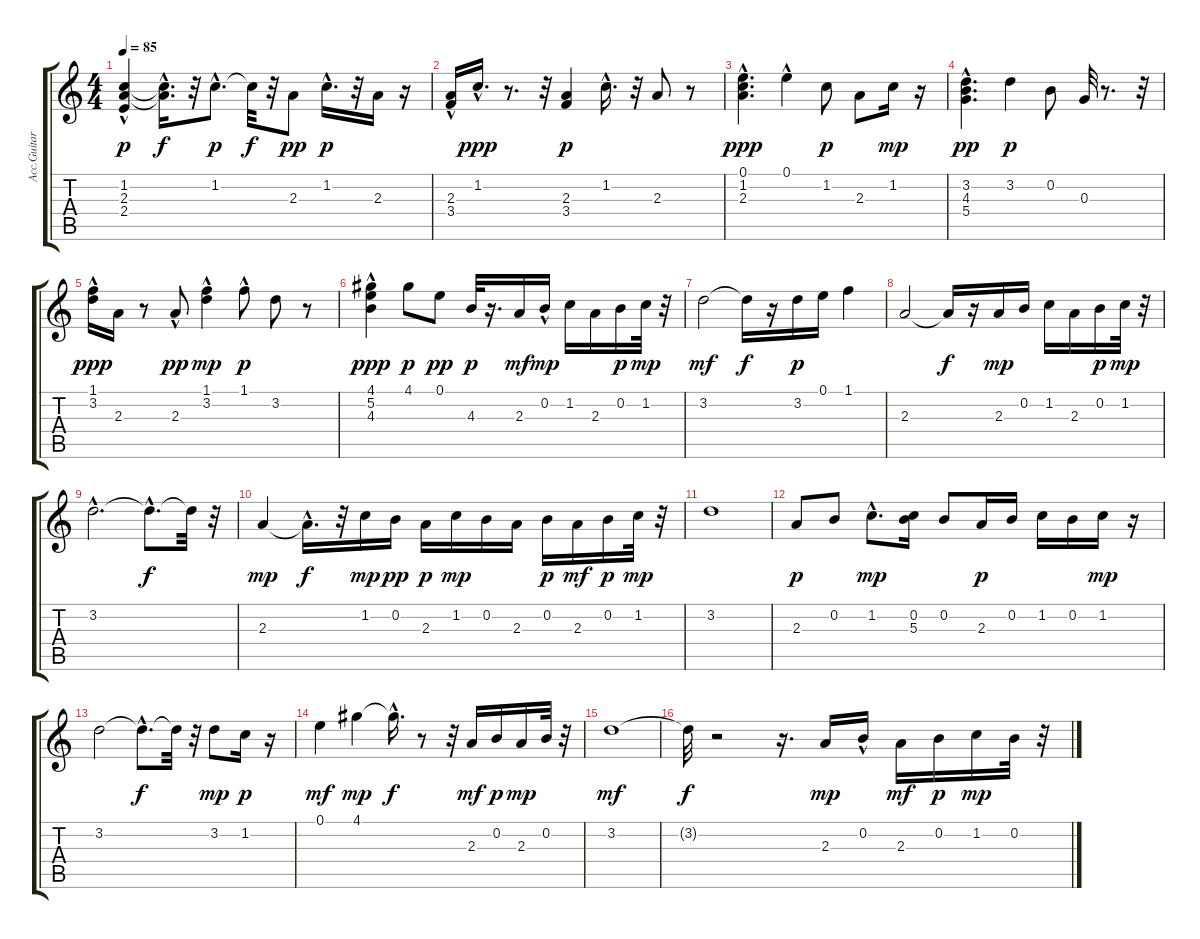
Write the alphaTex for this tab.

\track ("Acc.Guitar Solo     " "Acc.Guitar") {instrument acousticguitarsteel}
\staff {score tabs}
\tuning (E4 B3 G3 D3 A2 E2) {hide}
\ts (4 4)
\tempo 85
\clef g2
\ks c
(1.2 2.3 2.4{hac}).4{dy p} (1.2{t} 2.3{hac t}).16{d dy f} r.32 1.2{hac}.8{d dy p} 1.2{t}.32{dy f} r.32 2.3.8{dy pp} 1.2{hac}.16{d dy p} r.32 2.3.16 r.16 |
(2.3{hac} 3.4{hac}).16 1.2{hac}.16{d dy ppp} r.8{d} r.32 (2.3 3.4).4{dy p} 1.2{hac}.16{d} r.32 2.3.8 r.8 |
(0.1 1.2{hac} 2.3{hac}).4{d dy ppp} 0.1{hac}.4 1.2.8{dy p} 2.3.8 1.2.16{dy mp} r.16 |
(3.2 4.3{hac} 5.4{hac}).4{d dy pp} 3.2.4{dy p} 0.2.8 0.3.32 r.8{d} r.32 |
(1.1{hac} 3.2{hac}).16{dy ppp} 2.3.16 r.8 2.3{hac}.8{dy pp} (1.1{hac} 3.2).4{dy mp} 1.1{hac}.8{dy p} 3.2.8 r.8 |
(4.1 5.2{hac} 4.3).4{dy ppp} 4.1.8{dy p} 0.1.8{dy pp} 4.3.32{dy p} r.16{d} 2.3.16{dy mf} 0.2{hac}.16{dy mp} 1.2.16 2.3.16 0.2.16{dy p} 1.2.32{dy mp} r.32 |
3.2.2{dy mf} 3.2{t}.16{dy f} r.16 3.2.16{dy p} 0.1.16 1.1.4 |
2.3.2 2.3{t}.16{dy f} r.16 2.3.16{dy mp} 0.2.16 1.2.16 2.3.16 0.2.16{dy p} 1.2.32{dy mp} r.32 |
3.2{hac}.2{d} 3.2{hac t}.8{d dy f} 3.2{t}.32 r.32 |
2.3.4{dy mp} 2.3{hac t}.16{d dy f} r.32 1.2.16{dy mp} 0.2.16{dy pp} 2.3.16{dy p} 1.2.16{dy mp} 0.2.16 2.3.16 0.2.16{dy p} 2.3.16{dy mf} 0.2.16{dy p} 1.2.32{dy mp} r.32 |
3.2.1 |
2.3.8{dy p} 0.2.8 1.2{hac}.8{d dy mp} (0.2 5.3).16 0.2.8 2.3.16{dy p} 0.2.16 1.2.16 0.2.16 1.2.16{dy mp} r.16 |
3.2.2 3.2{hac t}.8{d dy f} 3.2{t}.32 r.32 3.2.8{dy mp} 1.2.16{dy p} r.16 |
0.1.4{dy mf} 4.1.4{dy mp} 4.1{hac t}.16{d dy f} r.8 r.32 2.3.16{dy mf} 0.2.16{dy p} 2.3.16{dy mp} 0.2.32 r.32 |
3.2.1{dy mf} |
3.2{t}.32{dy f} r.2 r.16{d} 2.3.16{dy mp} 0.2{hac}.16 2.3.16{dy mf} 0.2.16{dy p} 1.2.16{dy mp} 0.2.32 r.32
